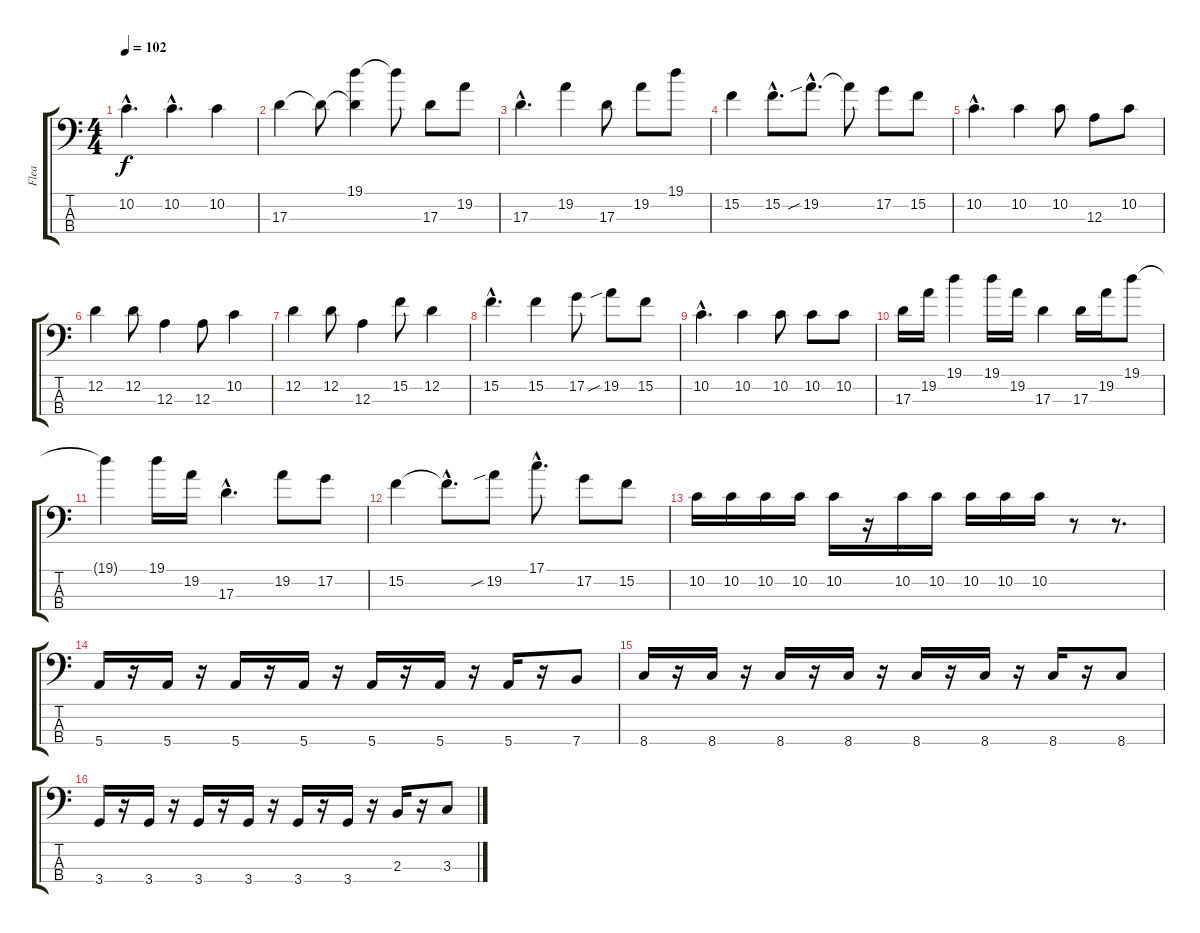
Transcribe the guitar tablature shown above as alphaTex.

\track ("Flea" "Flea") {instrument electricbassfinger}
\staff {score tabs}
\tuning (G2 D2 A1 E1) {hide}
\ts (4 4)
\tempo 102
\clef f4
\ks c
10.2{hac}.4{d dy f} 10.2{hac}.4{d} 10.2.4 |
17.3.4 17.3{t}.8 (19.1 17.3{t}).4 19.1{t}.8 17.3.8 19.2.8 |
17.3{hac}.4{d} 19.2.4 17.3.8 19.2.8 19.1.8 |
15.2.4 15.2{hac}.8{d} 19.2{sib hac}.8{d} 19.2{t}.8 17.2.8 15.2.8 |
10.2{hac}.4{d} 10.2.4 10.2.8 12.3.8 10.2.8 |
12.2.4 12.2.8 12.3.4 12.3.8 10.2.4 |
12.2.4 12.2.8 12.3.4 15.2.8 12.2.4 |
15.2{hac}.4{d} 15.2.4 17.2.8 19.2{sib}.8 15.2.8 |
10.2{hac}.4{d} 10.2.4 10.2.8 10.2.8 10.2.8 |
17.3.16 19.2.16 19.1.4 19.1.16 19.2.16 17.3.4 17.3.16 19.2.16 19.1.8 |
19.1{t}.4 19.1.16 19.2.16 17.3{hac}.4{d} 19.2.8 17.2.8 |
15.2.4 15.2{hac t}.8{d} 19.2{sib}.8 17.1{hac}.8{d} 17.2.8 15.2.8 |
10.2.16 10.2.16 10.2.16 10.2.16 10.2.16 r.16 10.2.16 10.2.16 10.2.16 10.2.16 10.2.16 r.8 r.8{d} |
5.4.16 r.16 5.4.16 r.16 5.4.16 r.16 5.4.16 r.16 5.4.16 r.16 5.4.16 r.16 5.4.16 r.16 7.4.8 |
8.4.16 r.16 8.4.16 r.16 8.4.16 r.16 8.4.16 r.16 8.4.16 r.16 8.4.16 r.16 8.4.16 r.16 8.4.8 |
3.4.16 r.16 3.4.16 r.16 3.4.16 r.16 3.4.16 r.16 3.4.16 r.16 3.4.16 r.16 2.3.16 r.16 3.3.8
